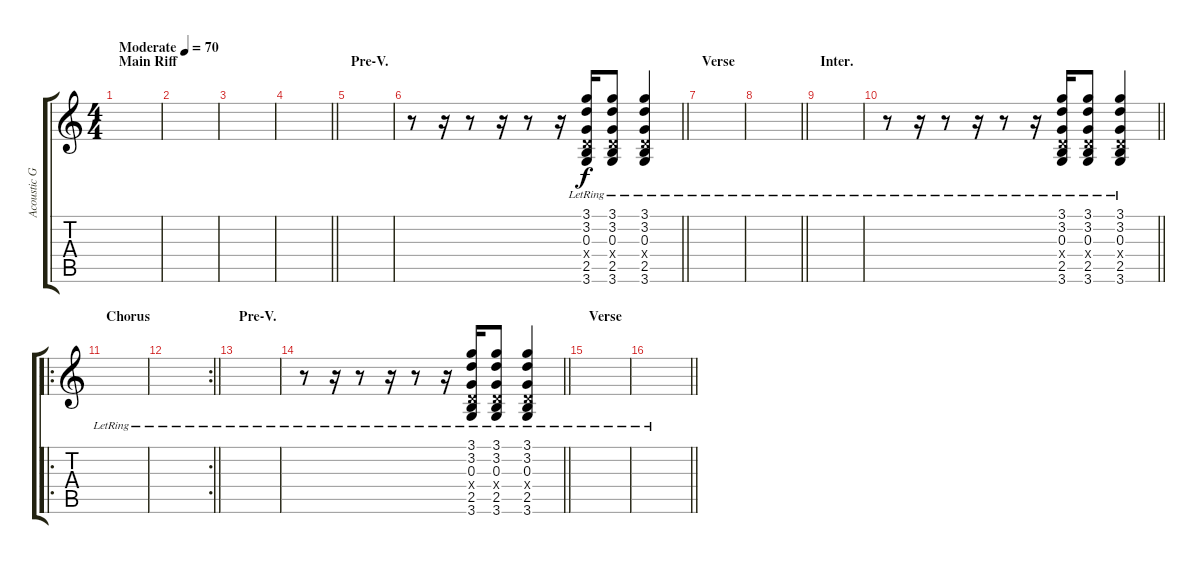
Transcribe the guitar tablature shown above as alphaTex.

\track ("Acoustic Guitar" "Acoustic G") {instrument acousticguitarsteel}
\staff {score tabs}
\tuning (E4 B3 G3 D3 A2 E2) {hide}
\ts (4 4)
\section ("" "Main Riff")
\tempo (70 "Moderate")
\clef g2
\ks c
|
|
|
\barLineRight lightlight
|
\section ("" "Pre-V.")
|
\barLineRight lightlight
r.8 r.16 r.8 r.16 r.8 r.16 (3.1 3.2 0.3{lr} 0.4{x} 2.5 3.6).16 (3.1 3.2 0.3{lr} 0.4{x} 2.5 3.6).8 (3.1 3.2 0.3{lr} 0.4{x} 2.5 3.6).4 |
\section ("" "Verse")
|
\barLineRight lightlight
|
\section ("" "Inter.")
|
\barLineRight lightlight
r.8 r.16 r.8 r.16 r.8 r.16 (3.1 3.2 0.3{lr} 0.4{x} 2.5 3.6).16 (3.1 3.2 0.3{lr} 0.4{x} 2.5 3.6).8 (3.1 3.2 0.3{lr} 0.4{x} 2.5 3.6).4 |
\ro
\section ("" "Chorus")
|
\rc 2
\barLineRight lightlight
|
\section ("" "Pre-V.")
|
\barLineRight lightlight
r.8 r.16 r.8 r.16 r.8 r.16 (3.1 3.2 0.3{lr} 0.4{x} 2.5 3.6).16 (3.1 3.2 0.3{lr} 0.4{x} 2.5 3.6).8 (3.1 3.2 0.3{lr} 0.4{x} 2.5 3.6).4 |
\section ("" "Verse")
|
\barLineRight lightlight
